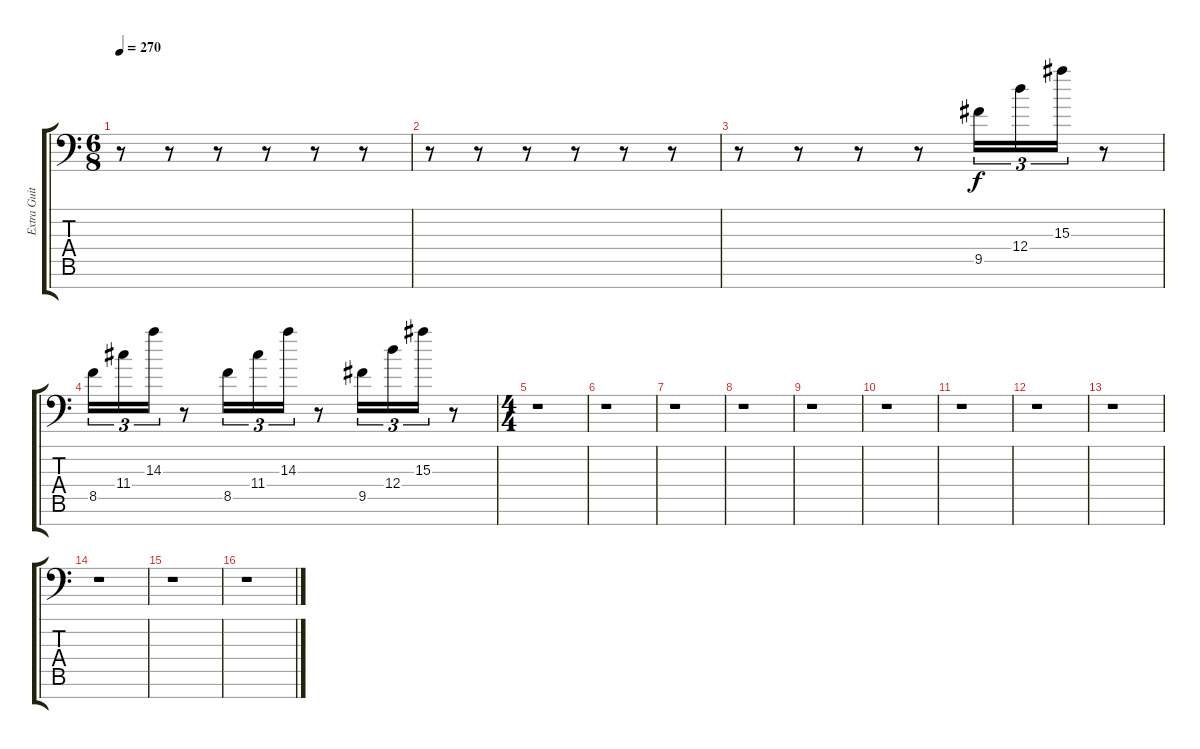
\track ("Extra Guitar" "Extra Guit") {instrument distortionguitar}
\staff {score tabs}
\tuning (E4 B3 G3 D3 A2 E2 A1) {hide}
\ts (6 8)
\tempo 270
\clef f4
\ks c
r.8{dy f} r.8 r.8 r.8 r.8 r.8 |
r.8 r.8 r.8 r.8 r.8 r.8 |
r.8 r.8 r.8 r.8 9.5.16{tu (3 2)} 12.4.16{tu (3 2)} 15.3.16{tu (3 2)} r.8 |
8.5.16{tu (3 2)} 11.4.16{tu (3 2)} 14.3.16{tu (3 2)} r.8 8.5.16{tu (3 2)} 11.4.16{tu (3 2)} 14.3.16{tu (3 2)} r.8 9.5.16{tu (3 2)} 12.4.16{tu (3 2)} 15.3.16{tu (3 2)} r.8 |
\ts (4 4)
r.1 |
r.1 |
r.1 |
r.1 |
r.1 |
r.1 |
r.1 |
r.1 |
r.1 |
r.1 |
r.1 |
r.1
